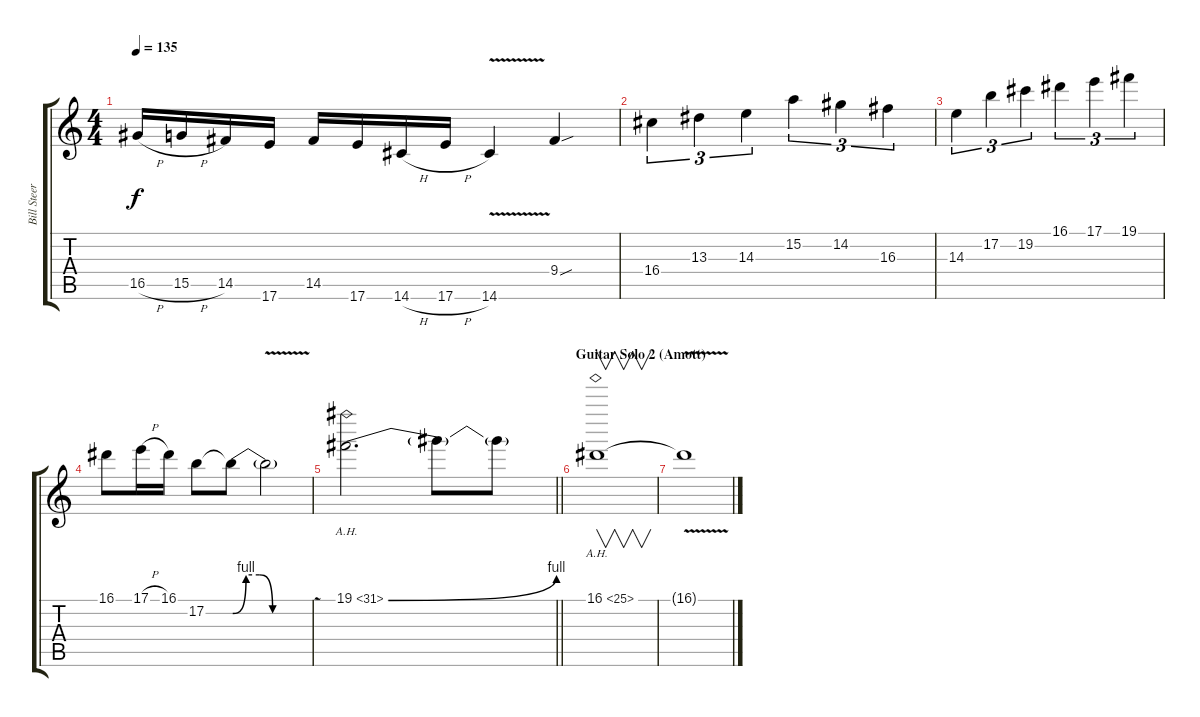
\track ("Bill Steer" "Bill Steer") {instrument distortionguitar}
\staff {score tabs}
\tuning (B3 Gb3 D3 A2 E2 B1) {hide}
\ts (4 4)
\tempo 135
\clef g2
\ks c
16.5{h}.16{dy f} 15.5{h}.16 14.5.16 17.6.16 14.5.16 17.6.16 14.6{h}.16 17.6{h}.16 14.6{v}.4 9.4{sou}.4 |
16.4.4{tu (3 2)} 13.3.4{tu (3 2)} 14.3.4{tu (3 2)} 15.2.4{tu (3 2)} 14.2.4{tu (3 2)} 16.3.4{tu (3 2)} |
14.3.4{tu (3 2)} 17.2.4{tu (3 2)} 19.2.4{tu (3 2)} 16.1.4{tu (3 2)} 17.1.4{tu (3 2)} 19.1.4{tu (3 2)} |
16.1.8 17.1{h}.16 16.1.16 17.2.8 17.2{be (custom 0 0 10 4 20 4 30 0 60 0) t}.8 17.2{v t}.2 |
\barLineRight lightlight
19.1{be (bend 0 0 60 4) ah 12}.2{d} 19.1{t}.8 19.1{t}.8 |
\section ("" "Guitar Solo 2 (Amott)")
16.1{ah 9}.1{v} |
16.1{v t}.1
